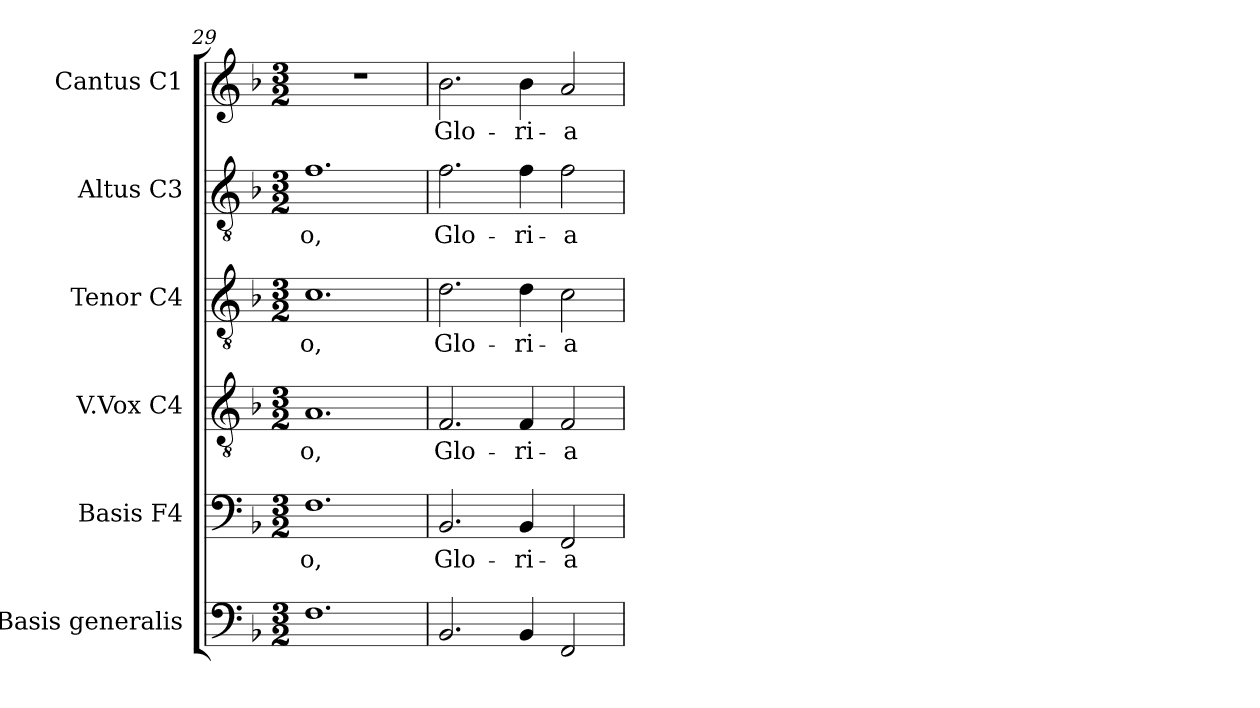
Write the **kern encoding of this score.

**kern	**kern	**text	**kern	**text	**kern	**text	**kern	**text	**kern	**text
*part6	*part5	*part5	*part4	*part4	*part3	*part3	*part2	*part2	*part1	*part1
*staff6	*staff5	*staff5	*staff4	*staff4	*staff3	*staff3	*staff2	*staff2	*staff1	*staff1
*I"Basis  generalis	*I"Basis  F4	*	*I"V.Vox  C4	*	*I"Tenor  C4	*	*I"Altus  C3	*	*I"Cantus  C1	*
*	*I'B	*	*	*	*I'T	*	*I'A	*	*I'C	*
*clefF4	*clefF4	*	*clefGv2	*	*clefGv2	*	*clefGv2	*	*clefG2	*
*k[b-]	*k[b-]	*	*k[b-]	*	*k[b-]	*	*k[b-]	*	*k[b-]	*
*F:	*F:	*	*F:	*	*F:	*	*F:	*	*F:	*
*M3/2	*M3/2	*	*M3/2	*	*M3/2	*	*M3/2	*	*M3/2	*
=29	=29	=29	=29	=29	=29	=29	=29	=29	=29	=29
!	!	!LO:LY:b:cj	!	!LO:LY:b:cj	!	!LO:LY:b:cj	!	!LO:LY:b:cj	!	!
1.F	1.F	-o,	1.A	-o,	1.c	-o,	1.f	-o,	1.r	.
!!LO:PB:g=z
=30	=30	=30	=30	=30	=30	=30	=30	=30	=30	=30
!	!	!LO:LY:b:cj	!	!LO:LY:b:cj	!	!LO:LY:b:cj	!	!LO:LY:b:cj	!	!LO:LY:b:cj
2.BB-/	2.BB-/	Glo-	2.F/	Glo-	2.d\	Glo-	2.f\	Glo-	2.b-\	Glo-
!	!	!LO:LY:b:cj	!	!LO:LY:b:cj	!	!LO:LY:b:cj	!	!LO:LY:b:cj	!	!LO:LY:b:cj
4BB-/	4BB-/	-ri-	4F/	-ri-	4d\	-ri-	4f\	-ri-	4b-\	-ri-
!	!	!LO:LY:b:cj	!	!LO:LY:b:cj	!	!LO:LY:b:cj	!	!LO:LY:b:cj	!	!LO:LY:b:cj
2FF/	2FF/	-a	2F/	-a	2c\	-a	2f\	-a	2a/	-a
=	=	=	=	=	=	=	=	=	=	=
*-	*-	*-	*-	*-	*-	*-	*-	*-	*-	*-
